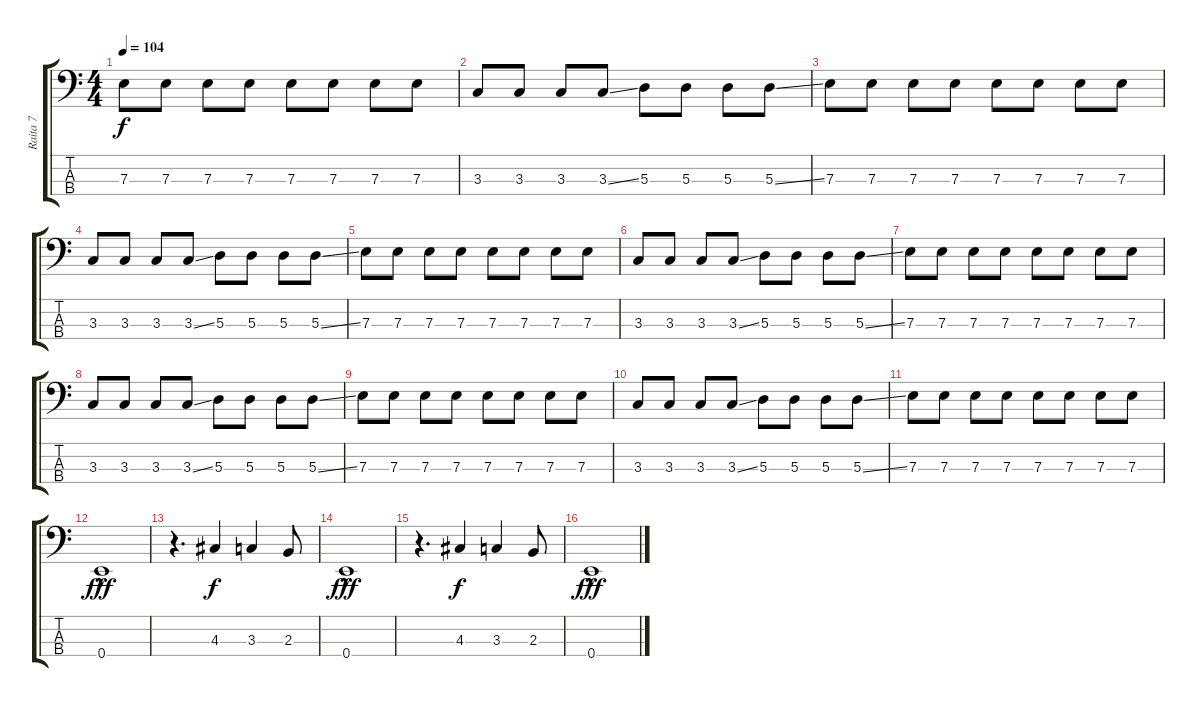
\track ("Raita 7" "Raita 7") {instrument electricbassfinger}
\staff {score tabs}
\tuning (G2 D2 A1 E1) {hide}
\ts (4 4)
\tempo 104
\clef f4
\ks c
7.3.8{dy f} 7.3.8 7.3.8 7.3.8 7.3.8 7.3.8 7.3.8 7.3.8 |
3.3.8 3.3.8 3.3.8 3.3{ss}.8 5.3.8 5.3.8 5.3.8 5.3{ss}.8 |
7.3.8 7.3.8 7.3.8 7.3.8 7.3.8 7.3.8 7.3.8 7.3.8 |
3.3.8 3.3.8 3.3.8 3.3{ss}.8 5.3.8 5.3.8 5.3.8 5.3{ss}.8 |
7.3.8 7.3.8 7.3.8 7.3.8 7.3.8 7.3.8 7.3.8 7.3.8 |
3.3.8 3.3.8 3.3.8 3.3{ss}.8 5.3.8 5.3.8 5.3.8 5.3{ss}.8 |
7.3.8 7.3.8 7.3.8 7.3.8 7.3.8 7.3.8 7.3.8 7.3.8 |
3.3.8 3.3.8 3.3.8 3.3{ss}.8 5.3.8 5.3.8 5.3.8 5.3{ss}.8 |
7.3.8 7.3.8 7.3.8 7.3.8 7.3.8 7.3.8 7.3.8 7.3.8 |
3.3.8 3.3.8 3.3.8 3.3{ss}.8 5.3.8 5.3.8 5.3.8 5.3{ss}.8 |
7.3.8 7.3.8 7.3.8 7.3.8 7.3.8 7.3.8 7.3.8 7.3.8 |
0.4{hac}.1{dy fff} |
r.4{d} 4.3.4{dy f} 3.3.4 2.3.8 |
0.4{hac}.1{dy fff} |
r.4{d} 4.3.4{dy f} 3.3.4 2.3.8 |
0.4{hac}.1{dy fff}
